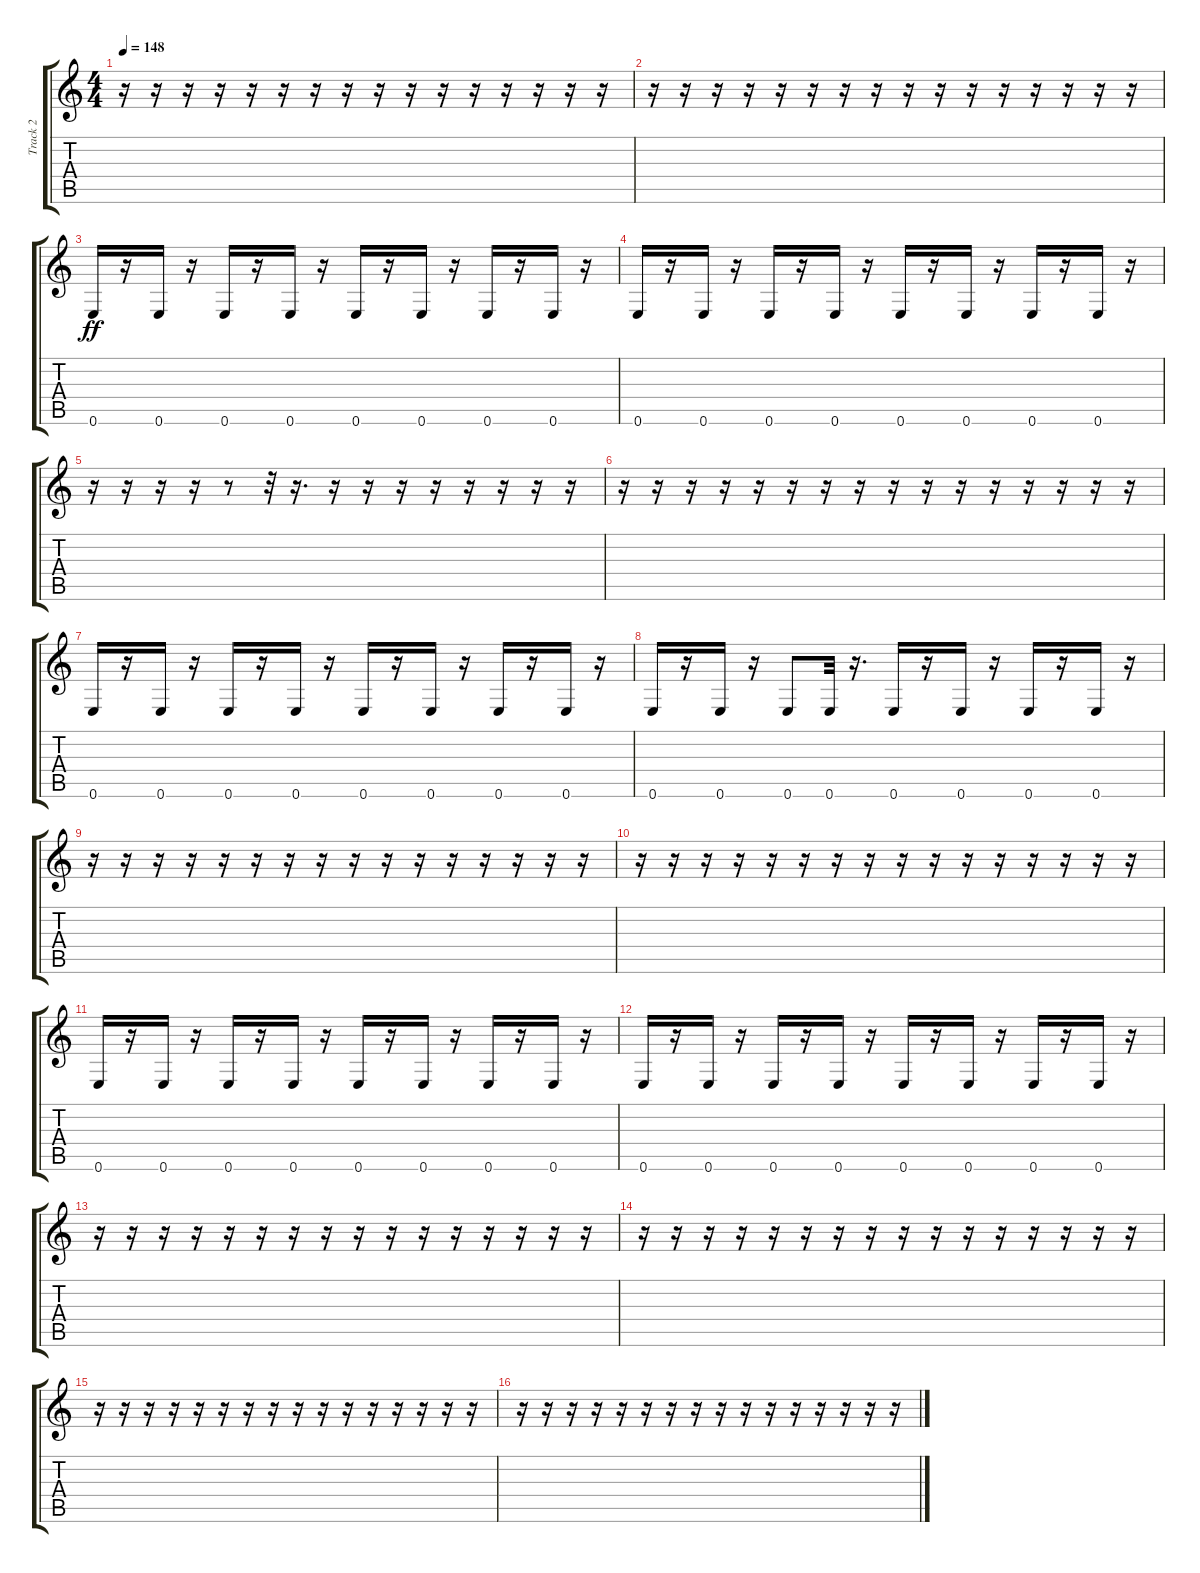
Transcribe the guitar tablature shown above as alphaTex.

\track ("Track 2" "Track 2") {instrument synthbass1}
\staff {score tabs}
\tuning (E4 B3 G3 D3 A2 E2) {hide}
\ts (4 4)
\tempo 148
\clef g2
\ks c
r.16{dy ff} r.16 r.16 r.16 r.16 r.16 r.16 r.16 r.16 r.16 r.16 r.16 r.16 r.16 r.16 r.16 |
r.16 r.16 r.16 r.16 r.16 r.16 r.16 r.16 r.16 r.16 r.16 r.16 r.16 r.16 r.16 r.16 |
0.6.16 r.16 0.6.16 r.16 0.6.16 r.16 0.6.16 r.16 0.6.16 r.16 0.6.16 r.16 0.6.16 r.16 0.6.16 r.16 |
0.6.16 r.16 0.6.16 r.16 0.6.16 r.16 0.6.16 r.16 0.6.16 r.16 0.6.16 r.16 0.6.16 r.16 0.6.16 r.16 |
r.16 r.16 r.16 r.16 r.8 r.32 r.16{d} r.16 r.16 r.16 r.16 r.16 r.16 r.16 r.16 |
r.16 r.16 r.16 r.16 r.16 r.16 r.16 r.16 r.16 r.16 r.16 r.16 r.16 r.16 r.16 r.16 |
0.6.16 r.16 0.6.16 r.16 0.6.16 r.16 0.6.16 r.16 0.6.16 r.16 0.6.16 r.16 0.6.16 r.16 0.6.16 r.16 |
0.6.16 r.16 0.6.16 r.16 0.6.8 0.6.32 r.16{d} 0.6.16 r.16 0.6.16 r.16 0.6.16 r.16 0.6.16 r.16 |
r.16 r.16 r.16 r.16 r.16 r.16 r.16 r.16 r.16 r.16 r.16 r.16 r.16 r.16 r.16 r.16 |
r.16 r.16 r.16 r.16 r.16 r.16 r.16 r.16 r.16 r.16 r.16 r.16 r.16 r.16 r.16 r.16 |
0.6.16 r.16 0.6.16 r.16 0.6.16 r.16 0.6.16 r.16 0.6.16 r.16 0.6.16 r.16 0.6.16 r.16 0.6.16 r.16 |
0.6.16 r.16 0.6.16 r.16 0.6.16 r.16 0.6.16 r.16 0.6.16 r.16 0.6.16 r.16 0.6.16 r.16 0.6.16 r.16 |
r.16 r.16 r.16 r.16 r.16 r.16 r.16 r.16 r.16 r.16 r.16 r.16 r.16 r.16 r.16 r.16 |
r.16 r.16 r.16 r.16 r.16 r.16 r.16 r.16 r.16 r.16 r.16 r.16 r.16 r.16 r.16 r.16 |
r.16 r.16 r.16 r.16 r.16 r.16 r.16 r.16 r.16 r.16 r.16 r.16 r.16 r.16 r.16 r.16 |
r.16 r.16 r.16 r.16 r.16 r.16 r.16 r.16 r.16 r.16 r.16 r.16 r.16 r.16 r.16 r.16
